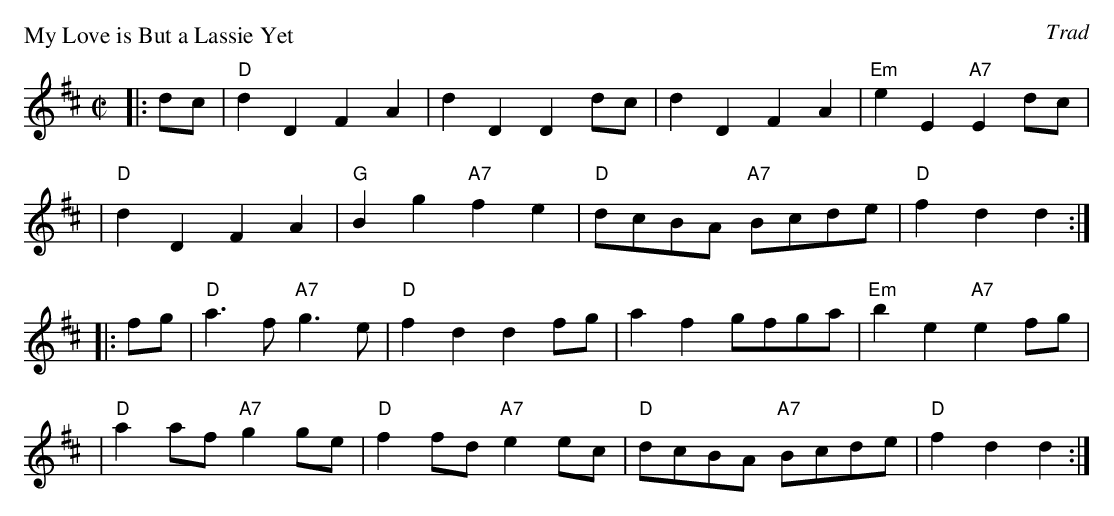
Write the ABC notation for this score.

X:1
P: My Love is But a Lassie Yet
O: Trad
M: C|
L: 1/8
K: D
|: dc \
| "D"d2D2 F2A2 | d2D2 D2dc | d2D2 F2A2 | "Em"e2E2 "A7"E2dc |
| "D"d2D2 F2A2 | "G"B2g2 "A7"f2e2 | "D"dcBA "A7"Bcde | "D"f2d2 d2 :|
|: fg \
| "D"a3f "A7"g3e | "D"f2d2 d2fg | a2f2 gfga | "Em"b2e2 "A7"e2fg |
| "D"a2af "A7"g2ge | "D"f2fd "A7"e2ec | "D"dcBA "A7"Bcde | "D"f2d2 d2 :|
